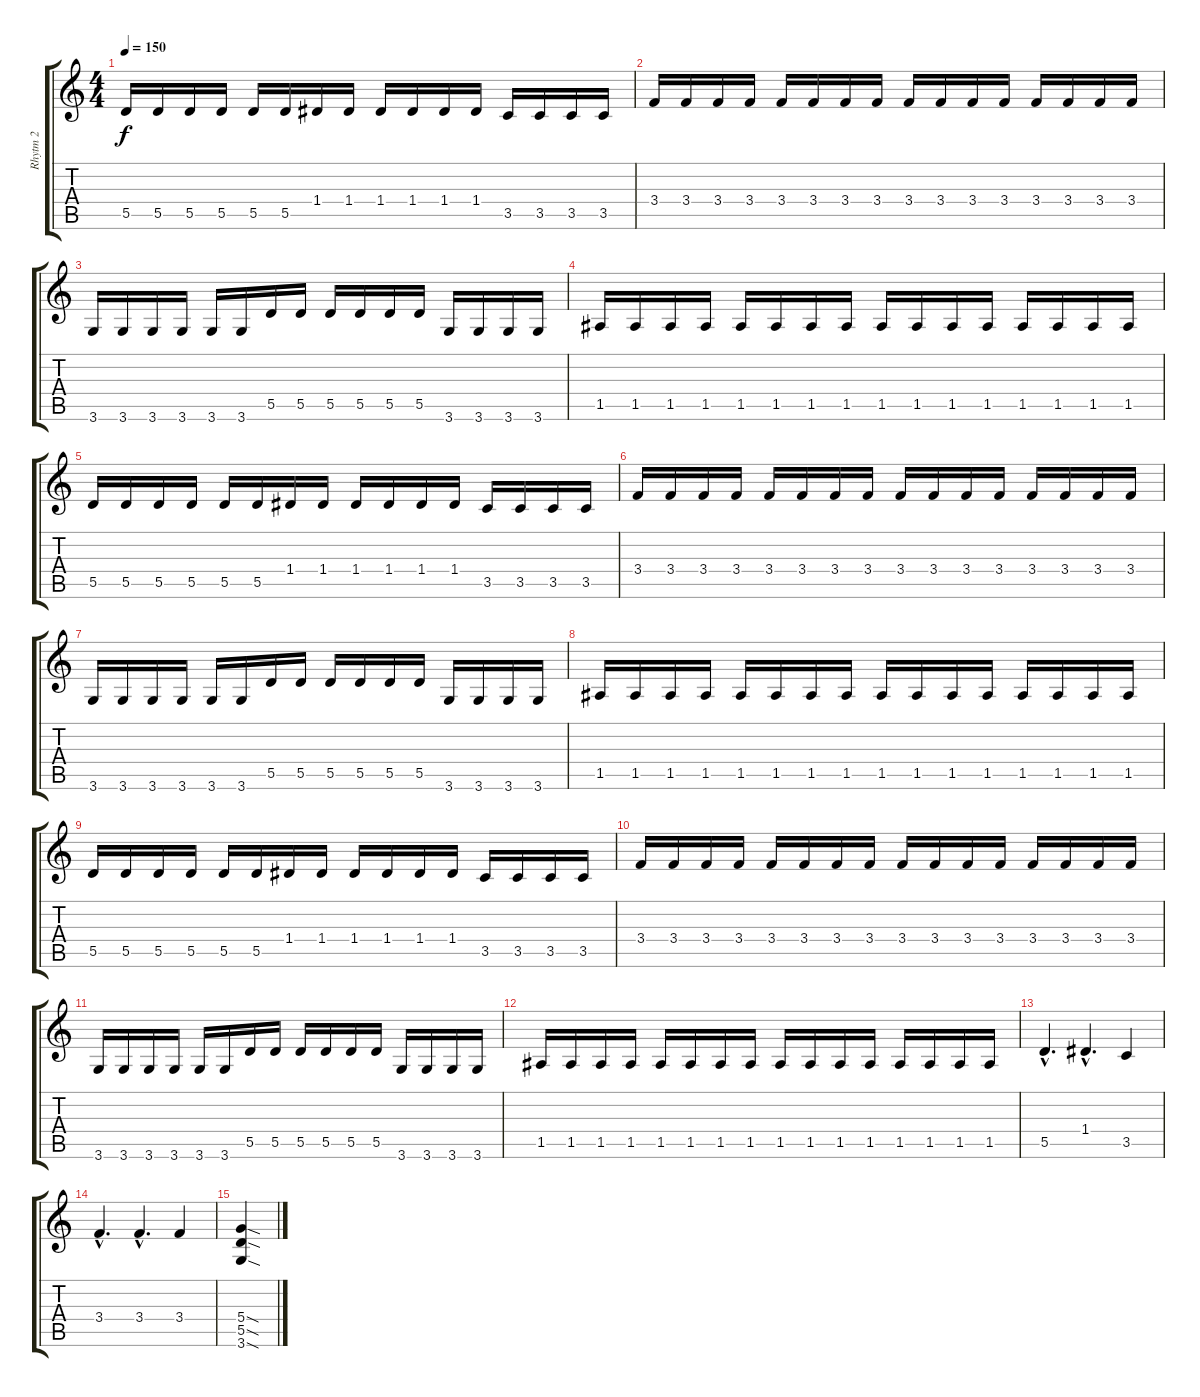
\track ("Rhytm 2" "Rhytm 2") {instrument distortionguitar}
\staff {score tabs}
\tuning (E4 B3 G3 D3 A2 E2) {hide}
\ts (4 4)
\tempo 150
\clef g2
\ks c
5.5.16{dy f} 5.5.16 5.5.16 5.5.16 5.5.16 5.5.16 1.4.16 1.4.16 1.4.16 1.4.16 1.4.16 1.4.16 3.5.16 3.5.16 3.5.16 3.5.16 |
3.4.16 3.4.16 3.4.16 3.4.16 3.4.16 3.4.16 3.4.16 3.4.16 3.4.16 3.4.16 3.4.16 3.4.16 3.4.16 3.4.16 3.4.16 3.4.16 |
3.6.16 3.6.16 3.6.16 3.6.16 3.6.16 3.6.16 5.5.16 5.5.16 5.5.16 5.5.16 5.5.16 5.5.16 3.6.16 3.6.16 3.6.16 3.6.16 |
1.5.16 1.5.16 1.5.16 1.5.16 1.5.16 1.5.16 1.5.16 1.5.16 1.5.16 1.5.16 1.5.16 1.5.16 1.5.16 1.5.16 1.5.16 1.5.16 |
5.5.16 5.5.16 5.5.16 5.5.16 5.5.16 5.5.16 1.4.16 1.4.16 1.4.16 1.4.16 1.4.16 1.4.16 3.5.16 3.5.16 3.5.16 3.5.16 |
3.4.16 3.4.16 3.4.16 3.4.16 3.4.16 3.4.16 3.4.16 3.4.16 3.4.16 3.4.16 3.4.16 3.4.16 3.4.16 3.4.16 3.4.16 3.4.16 |
3.6.16 3.6.16 3.6.16 3.6.16 3.6.16 3.6.16 5.5.16 5.5.16 5.5.16 5.5.16 5.5.16 5.5.16 3.6.16 3.6.16 3.6.16 3.6.16 |
1.5.16 1.5.16 1.5.16 1.5.16 1.5.16 1.5.16 1.5.16 1.5.16 1.5.16 1.5.16 1.5.16 1.5.16 1.5.16 1.5.16 1.5.16 1.5.16 |
5.5.16 5.5.16 5.5.16 5.5.16 5.5.16 5.5.16 1.4.16 1.4.16 1.4.16 1.4.16 1.4.16 1.4.16 3.5.16 3.5.16 3.5.16 3.5.16 |
3.4.16 3.4.16 3.4.16 3.4.16 3.4.16 3.4.16 3.4.16 3.4.16 3.4.16 3.4.16 3.4.16 3.4.16 3.4.16 3.4.16 3.4.16 3.4.16 |
3.6.16 3.6.16 3.6.16 3.6.16 3.6.16 3.6.16 5.5.16 5.5.16 5.5.16 5.5.16 5.5.16 5.5.16 3.6.16 3.6.16 3.6.16 3.6.16 |
1.5.16 1.5.16 1.5.16 1.5.16 1.5.16 1.5.16 1.5.16 1.5.16 1.5.16 1.5.16 1.5.16 1.5.16 1.5.16 1.5.16 1.5.16 1.5.16 |
5.5{hac}.4{d} 1.4{hac}.4{d} 3.5.4 |
3.4{hac}.4{d} 3.4{hac}.4{d} 3.4.4 |
(5.4{sod} 5.5{sod} 3.6{sod}).4
